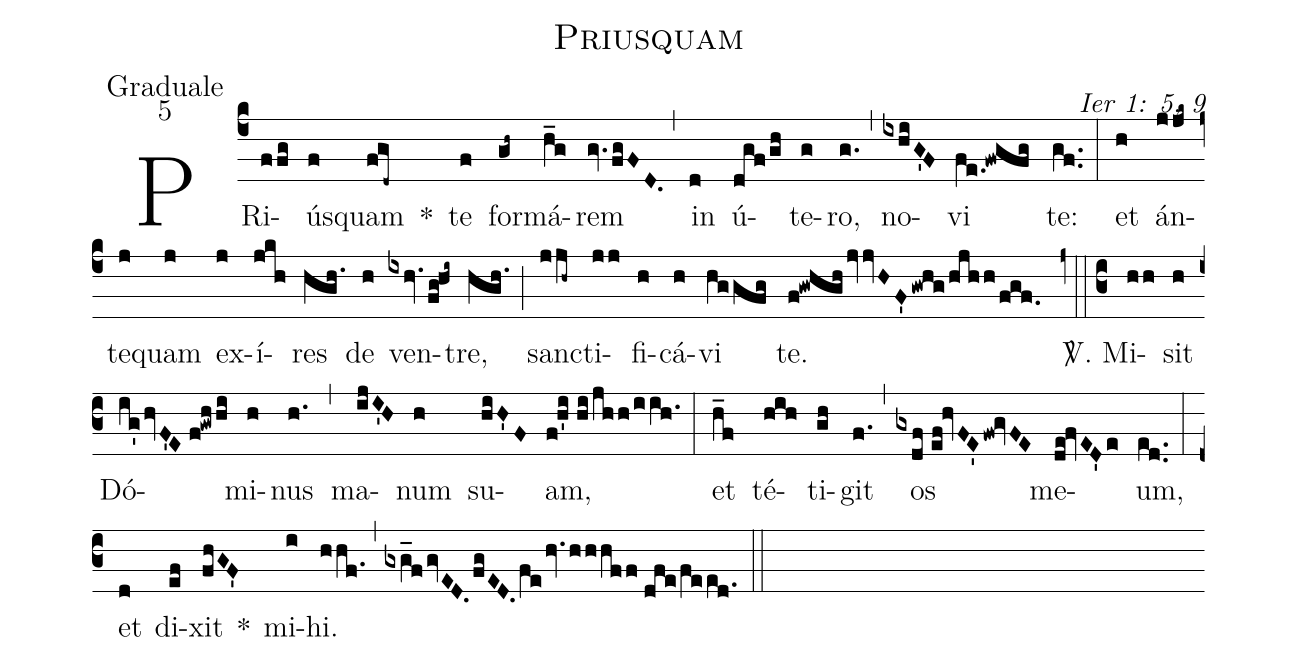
name: Priusquam;
office-part: Graduale;
mode: 5;
commentary: Ier 1: 5, 9;
%%
(c4) PRi(ffg)ús(f)quam(fgd~) *() te(f) for(gh~)má(h_g)rem(gv.fgFD.) (,) in(d) ú(dgf/gh)te(g)ro,(g.) (,) no(ixhiG'F)vi(fe.!fwgfg) te:(gf..) (:)
et(h) án(jjk~)te(j)quam(j) ex(j)í(jkh)res(hgh.) de(h) ven(ixhv.fg!hi~)tre,(hgh.) (;) sanc(jjh~)ti(jj)fi(h)cá(h)vi(hggfg) te.(f!gwhgh/jvvHF'/gwhg/hjhh/fgf.) (z0::c3)
<sp>V/</sp>. Mi(hh)sit(h) Dó(ig'/hvF'E//f!gwhhi)mi(h)nus(h.) (,) ma(ijI'H)num(h) su(hiH'F)am,(f!h'i//hi/jhh/iih.) (:)
et(h_f) té(hih)ti(gh)git(f.) (,) os(gxdf//ef!hvFE'fw!gvFE) me(de!fvED'e)um,(ed..) (:)
et(d) di(ef)xit(fhGF') *() mi(i)hi.(hhf.) (,) (gxg_f/gvED.fgED.fe/hv.hhhff//dfe/feed.) (::)
